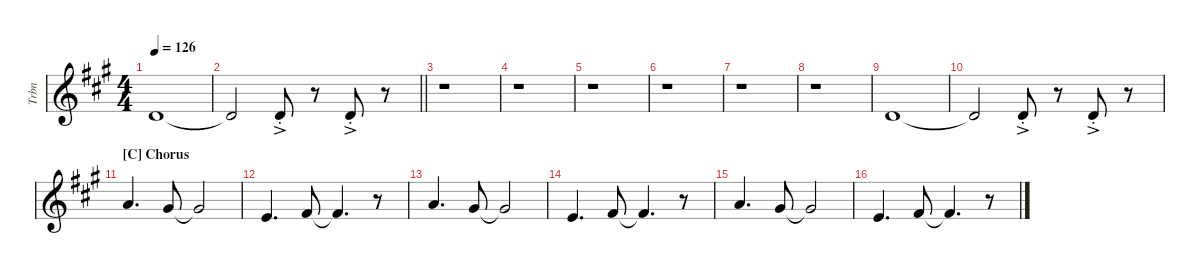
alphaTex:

\hideDynamics
\bracketExtendMode groupsimilarinstruments
\otherSystemsTrackNameOrientation horizontal
\track ("Trombone " "Trbn") {defaultSystemsLayout 8 instrument trombone}
\staff {score}
\tuning (E4 B3 G3 D3 A2 E2)
\ts (4 4)
\tempo 126
\clef g2
\ks a
3.2{acc forcenatural}.1{dy mf beam Up} |
\barLineRight lightlight
3.2{t acc forcenatural}.2{beam Up} 3.2{ac st acc forcenatural}.8{beam Up} r.8{beam Up} 3.2{ac st acc forcenatural}.8{beam Up} r.8{beam Up} |
r.1{beam Down} |
r.1{beam Down} |
r.1{beam Down} |
r.1{beam Down} |
r.1{beam Down} |
r.1{beam Down} |
3.2{acc forcenatural}.1{beam Up} |
3.2{t acc forcenatural}.2{beam Up} 3.2{ac st acc forcenatural}.8{beam Up} r.8{beam Up} 3.2{ac st acc forcenatural}.8{beam Up} r.8{beam Up} |
\section ("C" "Chorus")
5.1{acc forcenatural}.4{d beam Up} 4.1{acc #}.8{beam Up} 4.1{t acc #}.2{beam Up} |
0.1{acc forcenatural}.4{d beam Up} 2.1{acc #}.8{beam Up} 2.1{t acc #}.4{d beam Up} r.8{beam Up} |
5.1{acc forcenatural}.4{d beam Up} 4.1{acc #}.8{beam Up} 4.1{t acc #}.2{beam Up} |
0.1{acc forcenatural}.4{d beam Up} 2.1{acc #}.8{beam Up} 2.1{t acc #}.4{d beam Up} r.8{beam Up} |
5.1{acc forcenatural}.4{d beam Up} 4.1{acc #}.8{beam Up} 4.1{t acc #}.2{beam Up} |
0.1{acc forcenatural}.4{d beam Up} 2.1{acc #}.8{beam Up} 2.1{t acc #}.4{d beam Up} r.8{beam Up}
